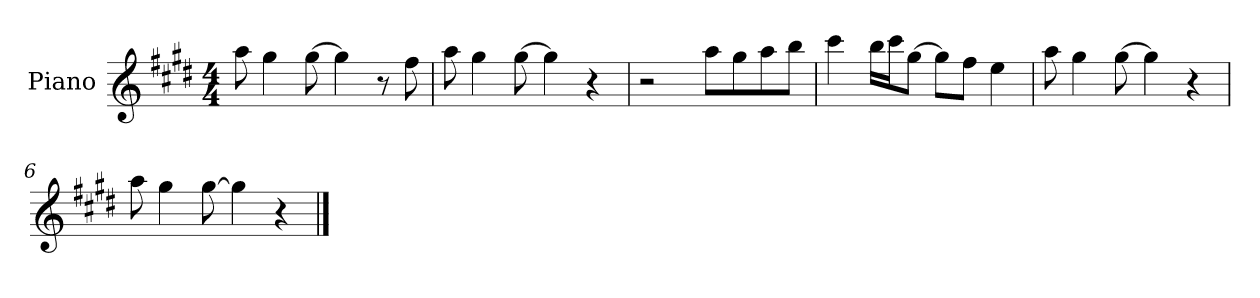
**kern
*part1
*staff1
*I"Piano
*I'Pno.
*clefG2
*k[f#c#g#d#]
*M4/4
=1
8aa\
4gg#\
[8gg#\
4gg#\]
8r
8ff#\
=2
8aa\
4gg#\
[8gg#\
4gg#\]
4r
=3
2r
8aa\L
8gg#\
8aa\
8bb\J
=4
4ccc#\
16bb\LL
16ccc#\J
[8gg#\J
8gg#\L]
8ff#\J
4ee\
=5
8aa\
4gg#\
[8gg#\
4gg#\]
4r
=6
8aa\
4gg#\
[8gg#\
4gg#\]
4r
==
*-
